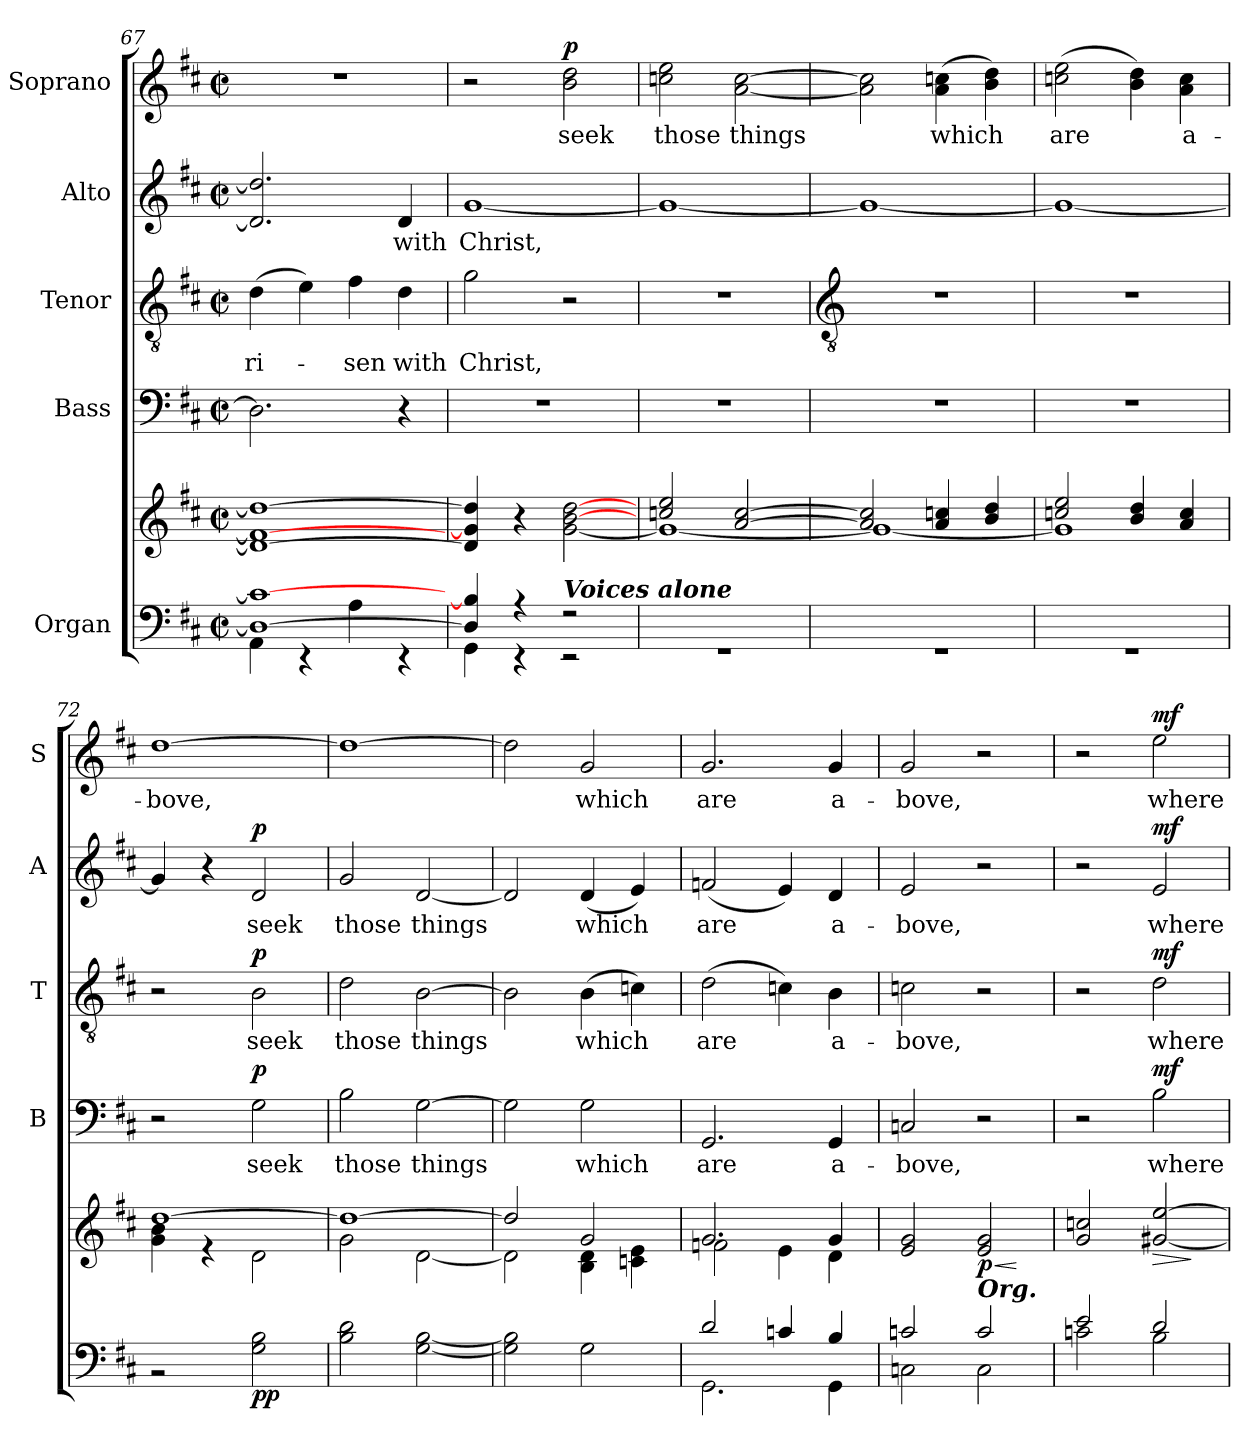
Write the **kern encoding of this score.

**kern	**kern	**dynam	**kern	**text	**dynam	**kern	**text	**dynam	**kern	**text	**dynam	**kern	**text	**dynam
*part5	*part5	*part5	*part4	*part4	*part4	*part3	*part3	*part3	*part2	*part2	*part2	*part1	*part1	*part1
*staff6	*staff5	*staff5/6	*staff4	*staff4	*staff4	*staff3	*staff3	*staff3	*staff2	*staff2	*staff2	*staff1	*staff1	*staff1
*I"Organ	*	*	*I"Bass	*	*	*I"Tenor	*	*	*I"Alto	*	*	*I"Soprano	*	*
*	*	*	*I'B	*	*	*I'T	*	*	*I'A	*	*	*I'S	*	*
*clefF4	*clefG2	*	*clefF4	*	*	*clefGv2	*	*	*clefG2	*	*	*clefG2	*	*
*k[f#c#]	*k[f#c#]	*	*k[f#c#]	*	*	*k[f#c#]	*	*	*k[f#c#]	*	*	*k[f#c#]	*	*
*D:	*D:	*	*D:	*	*	*D:	*	*	*D:	*	*	*D:	*	*
*M2/2	*M2/2	*	*M2/2	*	*	*M2/2	*	*	*M2/2	*	*	*M2/2	*	*
*met(c|)	*met(c|)	*	*met(c|)	*	*	*met(c|)	*	*	*met(c|)	*	*	*met(c|)	*	*
=67	=67	=67	=67	=67	=67	=67	=67	=67	=67	=67	=67	=67	=67	=67
*^	*^	*	*	*	*	*	*	*	*	*	*	*	*	*
!	!	!	!	!	!	!	!	!	!LO:LY:b	!	!	!	!	!	!	!
1D/_ 1c/_	4AA	1d_ 1f#_ 1dd_	1ryy	.	2.D]	.	.	(>4d	ri-	.	2.d] 2.dd]	.	.	1r	.	.
.	4r	.	.	.	.	.	.	4e)	.	.	.	.	.	.	.	.
!	!	!	!	!	!	!	!	!	!LO:LY:b	!	!	!	!	!	!	!
.	4A	.	.	.	.	.	.	4f#	sen	.	.	.	.	.	.	.
!	!	!	!	!	!	!	!	!	!LO:LY:b	!	!	!LO:LY:b	!	!	!	!
.	4r	.	.	.	4r	.	.	4d	with	.	4d	with	.	.	.	.
=68	=68	=68	=68	=68	=68	=68	=68	=68	=68	=68	=68	=68	=68	=68	=68	=68
!	!	!	!	!	!	!	!	!	!LO:LY:b	!	!	!LO:LY:b	!	!	!	!
4D/] 4B/]	4GG\	4d] 4g] 4dd]	2ryy	.	1r	.	.	2g	Christ,	.	[1g	Christ,	.	2r	.	.
4r	4r	4r	.	.	.	.	.	.	.	.	.	.	.	.	.	.
!LO:TX:a:Bi:t=Voices alone	!	!	!	!	!	!	!	!	!	!	!	!	!	!	!	!
!	!	!	!	!	!	!	!	!	!	!	!	!	!	!	!LO:LY:b	!LO:DY:b
2r	2r	2ryy	[2g\ [2b\ [2dd\	.	.	.	.	2r	.	.	.	.	.	2b 2dd	seek	p
=69	=69	=69	=69	=69	=69	=69	=69	=69	=69	=69	=69	=69	=69	=69	=69	=69
!	!	!	!	!	!	!	!	!	!	!	!	!	!	!	!LO:LY:b	!
1ryy	1r	2ccn/ 2ee/	1g\_	.	1r	.	.	1r	.	.	1g_	.	.	2ccn 2ee	those	.
!	!	!	!	!	!	!	!	!	!	!	!	!	!	!	!LO:LY:b	!
.	.	[2a/ [2cc/	.	.	.	.	.	.	.	.	.	.	.	[2a [2cc	things	.
!!LO:LB:g=z
=70	=70	=70	=70	=70	=70	=70	=70	=70	=70	=70	=70	=70	=70	=70	=70	=70
*	*	*	*	*	*	*	*	*clefGv2	*	*	*	*	*	*	*	*
1ryy	1r	2a/] 2cc/]	1g\_	.	1r	.	.	1r	.	.	1g_	.	.	2a] 2cc]	.	.
!	!	!	!	!	!	!	!	!	!	!	!	!	!	!	!LO:LY:b	!
.	.	4a/ 4cc/	.	.	.	.	.	.	.	.	.	.	.	(>4a 4cc	which	.
.	.	4b/ 4dd/	.	.	.	.	.	.	.	.	.	.	.	4b 4dd)	.	.
=71	=71	=71	=71	=71	=71	=71	=71	=71	=71	=71	=71	=71	=71	=71	=71	=71
!	!	!	!	!	!	!	!	!	!	!	!	!	!	!	!LO:LY:b	!
1ryy	1r	2ccn/ 2ee/	1g\]	.	1r	.	.	1r	.	.	1g_	.	.	(>2ccn 2ee	are	.
.	.	4b/ 4dd/	.	.	.	.	.	.	.	.	.	.	.	4b 4dd)	.	.
!	!	!	!	!	!	!	!	!	!	!	!	!	!	!	!LO:LY:b	!
.	.	4a/ 4cc/	.	.	.	.	.	.	.	.	.	.	.	4a 4cc	a-	.
=72	=72	=72	=72	=72	=72	=72	=72	=72	=72	=72	=72	=72	=72	=72	=72	=72
!	!	!	!	!	!	!	!	!	!	!	!	!	!	!	!LO:LY:b	!
1ryy	2r	[1dd/	4g\ 4b\	.	2r	.	.	2r	.	.	4g]	.	.	[1dd	-bove,	.
.	.	.	4r	.	.	.	.	.	.	.	4r	.	.	.	.	.
!	!	!	!	!LO:DY:b=2	!	!LO:LY:b	!	!	!LO:LY:b	!	!	!LO:LY:b	!	!	!	!
!	!	!	!	!LO:DY:n=1:b	!	!	!LO:DY:b	!	!	!LO:DY:b	!	!	!LO:DY:b	!	!	!
.	2G\ 2B\	.	2d\	p p	2G	seek	p	2B	seek	p	2d	seek	p	.	.	.
=73	=73	=73	=73	=73	=73	=73	=73	=73	=73	=73	=73	=73	=73	=73	=73	=73
!	!	!	!	!	!	!LO:LY:b	!	!	!LO:LY:b	!	!	!LO:LY:b	!	!	!	!
1ryy	2B\ 2d\	1dd/_	2g\	.	2B	those	.	2d	those	.	2g	those	.	1dd_	.	.
!	!	!	!	!	!	!LO:LY:b	!	!	!LO:LY:b	!	!	!LO:LY:b	!	!	!	!
.	[2G\ [2B\	.	[2d\	.	[2G	things	.	[2B	things	.	[2d	things	.	.	.	.
=74	=74	=74	=74	=74	=74	=74	=74	=74	=74	=74	=74	=74	=74	=74	=74	=74
1ryy	2G\] 2B\]	2dd/]	2d\]	.	2G]	.	.	2B]	.	.	2d]	.	.	2dd]	.	.
!	!	!	!	!	!	!LO:LY:b	!	!	!LO:LY:b	!	!	!LO:LY:b	!	!	!LO:LY:b	!
.	2G\	2g/	4B\ 4d\	.	2G	which	.	(>4B	which	.	(<4d	which	.	2g	which	.
.	.	.	4cn\ 4e\	.	.	.	.	4cn)	.	.	4e)	.	.	.	.	.
=75	=75	=75	=75	=75	=75	=75	=75	=75	=75	=75	=75	=75	=75	=75	=75	=75
!	!	!	!	!	!	!LO:LY:b	!	!	!LO:LY:b	!	!	!LO:LY:b	!	!	!LO:LY:b	!
2d/	2.GG\	2.g/	2fn\	.	2.GG	are	.	(>2d	are	.	(<2fn	are	.	2.g	are	.
4cn/	.	.	4e\	.	.	.	.	4cn)	.	.	4e)	.	.	.	.	.
!	!	!	!	!	!	!LO:LY:b	!	!	!LO:LY:b	!	!	!LO:LY:b	!	!	!LO:LY:b	!
4B/	4GG\	4g/	4d\	.	4GG	a-	.	4B	a-	.	4d	a-	.	4g	a-	.
=76	=76	=76	=76	=76	=76	=76	=76	=76	=76	=76	=76	=76	=76	=76	=76	=76
!	!	!	!	!	!	!LO:LY:b	!	!	!LO:LY:b	!	!	!LO:LY:b	!	!	!LO:LY:b	!
2cn/	2Cn\	2e/ 2g/	1ryy	.	2Cn	-bove,	.	2cn	-bove,	.	2e	-bove,	.	2g	-bove,	.
!LO:TX:a:Bi:t=Org.	!	!	!	!	!	!	!	!	!	!	!	!	!	!	!	!
!	!	!	!	!LO:HP:b	!	!	!	!	!	!	!	!	!	!	!	!
!	!	!	!	!LO:DY:n=1:b	!	!	!	!	!	!	!	!	!	!	!	!
2c/	2C\	2e/ 2g/	.	< p	2r	.	.	2r	.	.	2r	.	.	2r	.	.
*v	*v	*	*	*	*	*	*	*	*	*	*	*	*	*	*	*
*	*v	*v	*	*	*	*	*	*	*	*	*	*	*	*	*
.	.	[	.	.	.	.	.	.	.	.	.	.	.	.
=77	=77	=77	=77	=77	=77	=77	=77	=77	=77	=77	=77	=77	=77	=77
*^	*^	*	*	*	*	*	*	*	*	*	*	*	*	*
!	!	!	!	!LO:DY:b=2	!	!	!	!	!	!	!	!	!	!	!	!
!	!	!	!	!LO:DY:n=1:b=2	!	!	!	!	!	!	!	!	!	!	!	!
2e/	2cn\	2g/ 2ccn/	1ryy	p p	2r	.	.	2r	.	.	2r	.	.	2r	.	.
!	!	!	!	!LO:HP:b	!	!LO:LY:b	!LO:DY:b	!	!LO:LY:b	!LO:DY:b	!	!LO:LY:b	!LO:DY:b	!	!LO:LY:b	!LO:DY:b
2d/	2B\	[2g#X/ [2ee/	.	>	2B	where	mf	2d	where	mf	2e	where	mf	2ee	where	mf
*v	*v	*	*	*	*	*	*	*	*	*	*	*	*	*	*	*
*	*v	*v	*	*	*	*	*	*	*	*	*	*	*	*	*
.	.	]	.	.	.	.	.	.	.	.	.	.	.	.
=	=	=	=	=	=	=	=	=	=	=	=	=	=	=
*-	*-	*-	*-	*-	*-	*-	*-	*-	*-	*-	*-	*-	*-	*-
